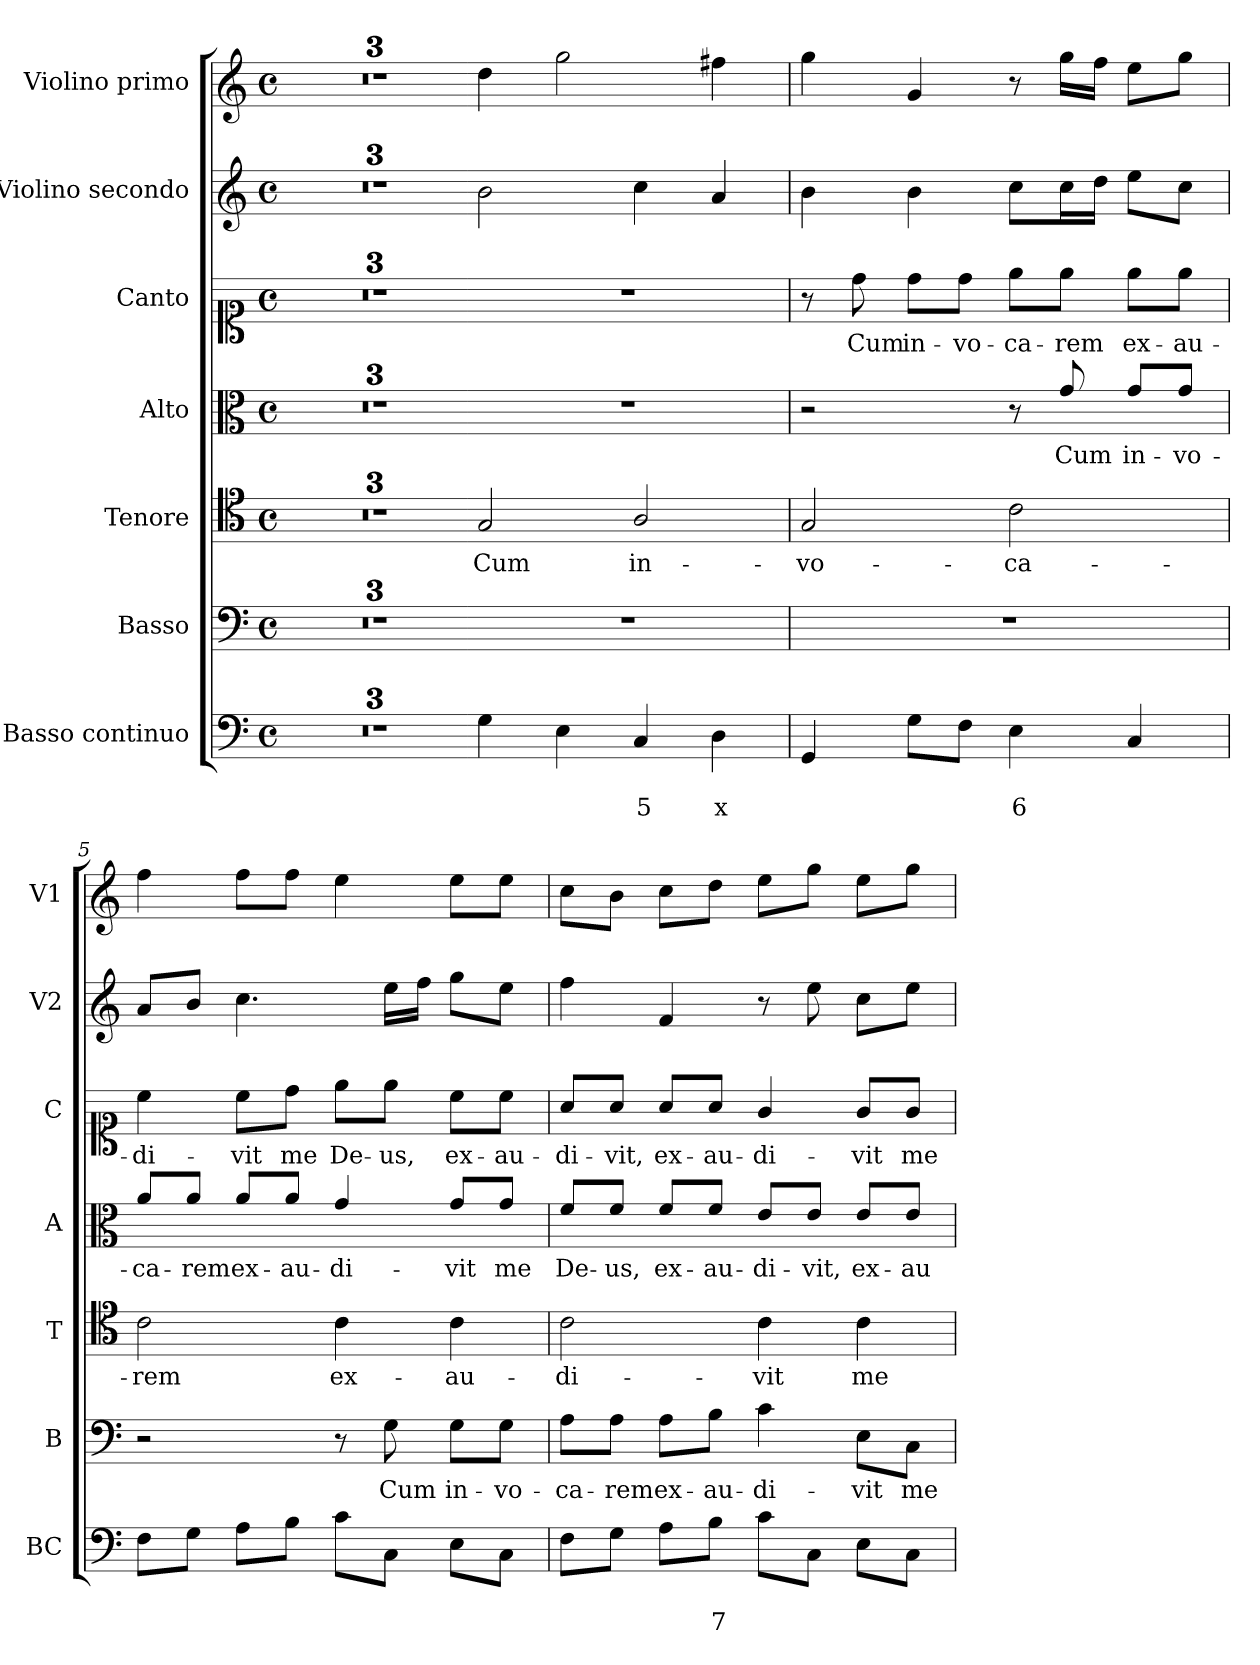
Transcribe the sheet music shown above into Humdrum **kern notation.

**kern	**text	**text	**kern	**text	**kern	**text	**kern	**text	**kern	**text	**kern	**kern
*part7	*part7	*part7	*part6	*part6	*part5	*part5	*part4	*part4	*part3	*part3	*part2	*part1
*staff7	*staff7	*staff7	*staff6	*staff6	*staff5	*staff5	*staff4	*staff4	*staff3	*staff3	*staff2	*staff1
*I"Basso continuo	*	*	*I"Basso	*	*I"Tenore	*	*I"Alto	*	*I"Canto	*	*I"Violino secondo	*I"Violino primo
*I'BC	*	*	*I'B	*	*I'T	*	*I'A	*	*I'C	*	*I'V2	*I'V1
*clefF4	*	*	*clefF4	*	*clefC4	*	*clefC3	*	*clefC1	*	*clefG2	*clefG2
*k[]	*	*	*k[]	*	*k[]	*	*k[]	*	*k[]	*	*k[]	*k[]
*C:	*	*	*C:	*	*C:	*	*C:	*	*C:	*	*C:	*C:
*M4/4	*	*	*M4/4	*	*M4/4	*	*M4/4	*	*M4/4	*	*M4/4	*M4/4
*met(c)	*	*	*met(c)	*	*met(c)	*	*met(c)	*	*met(c)	*	*met(c)	*met(c)
=1	=1	=1	=1	=1	=1	=1	=1	=1	=1	=1	=1	=1
1ryy	.	.	1ryy	.	1ryy	.	1ryy	.	1ryy	.	1ryy	1ryy
=2	=2	=2	=2	=2	=2	=2	=2	=2	=2	=2	=2	=2
1r	.	.	1r	.	1r	.	1r	.	1r	.	1r	1r
=3	=3	=3	=3	=3	=3	=3	=3	=3	=3	=3	=3	=3
*	*	*	*	*	*clefGv2	*	*clefG2	*	*clefG2	*	*	*
1ryy	.	.	1ryy	.	1ryy	.	1ryy	.	1ryy	.	1ryy	1ryy
=3X1-	=3X1-	=3X1-	=3X1-	=3X1-	=3X1-	=3X1-	=3X1-	=3X1-	=3X1-	=3X1-	=3X1-	=3X1-
!	!	!	!	!	!	!LO:LY:b	!	!	!	!	!	!
4G\	.	.	1r	.	2G/	Cum	1r	.	1r	.	2b\	4dd\
4E\	.	.	.	.	.	.	.	.	.	.	.	2gg\
!	!	!LO:LY:b	!	!	!	!LO:LY:b	!	!	!	!	!	!
4C/	.	5	.	.	2A/	in-	.	.	.	.	4cc\	.
!	!	!LO:LY:b	!	!	!	!	!	!	!	!	!	!
4D\	.	x	.	.	.	.	.	.	.	.	4a/	4ff#X\
=4	=4	=4	=4	=4	=4	=4	=4	=4	=4	=4	=4	=4
!	!	!	!	!	!	!LO:LY:b	!	!	!	!	!	!
4GG/	.	.	1r	.	2G/	-vo-	2r	.	8r	.	4b\	4gg\
!	!	!	!	!	!	!	!	!	!	!LO:LY:b	!	!
.	.	.	.	.	.	.	.	.	8dd\	Cum	.	.
!	!	!	!	!	!	!	!	!	!	!LO:LY:b	!	!
8G\L	.	.	.	.	.	.	.	.	8dd\L	in-	4b\	4g/
!	!	!	!	!	!	!	!	!	!	!LO:LY:b	!	!
8F\J	.	.	.	.	.	.	.	.	8dd\J	-vo-	.	.
!	!	!LO:LY:b	!	!	!	!LO:LY:b	!	!	!	!LO:LY:b	!	!
4E\	.	6	.	.	2c\	-ca-	8r	.	8ee\L	-ca-	8cc\L	8r
!	!	!	!	!	!	!	!	!LO:LY:b	!	!LO:LY:b	!	!
.	.	.	.	.	.	.	8g/	Cum	8ee\J	-rem	16cc\L	16gg\LL
.	.	.	.	.	.	.	.	.	.	.	16dd\JJ	16ff\JJ
!	!	!	!	!	!	!	!	!LO:LY:b	!	!LO:LY:b	!	!
4C/	.	.	.	.	.	.	8g/L	in-	8ee\L	ex-	8ee\L	8ee\L
!	!	!	!	!	!	!	!	!LO:LY:b	!	!LO:LY:b	!	!
.	.	.	.	.	.	.	8g/J	-vo-	8ee\J	-au-	8cc\J	8gg\J
=5	=5	=5	=5	=5	=5	=5	=5	=5	=5	=5	=5	=5
!	!	!	!	!	!	!LO:LY:b	!	!LO:LY:b	!	!LO:LY:b	!	!
8F\L	.	.	2r	.	2c\	-rem	8a/L	-ca-	4cc\	-di-	8a/L	4ff\
!	!	!	!	!	!	!	!	!LO:LY:b	!	!	!	!
8G\J	.	.	.	.	.	.	8a/J	-rem	.	.	8b/J	.
!	!	!	!	!	!	!	!	!LO:LY:b	!	!LO:LY:b	!	!
8A\L	.	.	.	.	.	.	8a/L	ex-	8cc\L	-vit	4.cc\	8ff\L
!	!	!	!	!	!	!	!	!LO:LY:b	!	!LO:LY:b	!	!
8B\J	.	.	.	.	.	.	8a/J	-au-	8dd\J	me	.	8ff\J
!	!	!	!	!	!	!LO:LY:b	!	!LO:LY:b	!	!LO:LY:b	!	!
8c\L	.	.	8r	.	4c\	ex-	4g/	-di-	8ee\L	De-	.	4ee\
!	!	!	!	!LO:LY:b	!	!	!	!	!	!LO:LY:b	!	!
8C\J	.	.	8G\	Cum	.	.	.	.	8ee\J	-us,	16ee\LL	.
.	.	.	.	.	.	.	.	.	.	.	16ff\JJ	.
!	!	!	!	!LO:LY:b	!	!LO:LY:b	!	!LO:LY:b	!	!LO:LY:b	!	!
8E\L	.	.	8G\L	in-	4c\	-au-	8g/L	-vit	8cc\L	ex-	8gg\L	8ee\L
!	!	!	!	!LO:LY:b	!	!	!	!LO:LY:b	!	!LO:LY:b	!	!
8C\J	.	.	8G\J	-vo-	.	.	8g/J	me	8cc\J	-au-	8ee\J	8ee\J
!!LO:PB:g=z
=6	=6	=6	=6	=6	=6	=6	=6	=6	=6	=6	=6	=6
!	!	!	!	!LO:LY:b	!	!LO:LY:b	!	!LO:LY:b	!	!LO:LY:b	!	!
8F\L	.	.	8A\L	-ca-	2c\	-di-	8f/L	De-	8a/L	-di-	4ff\	8cc\L
!	!	!	!	!LO:LY:b	!	!	!	!LO:LY:b	!	!LO:LY:b	!	!
8G\J	.	.	8A\J	-rem	.	.	8f/J	-us,	8a/J	-vit,	.	8b\J
!	!	!	!	!LO:LY:b	!	!	!	!LO:LY:b	!	!LO:LY:b	!	!
8A\L	.	.	8A\L	ex-	.	.	8f/L	ex-	8a/L	ex-	4f/	8cc\L
!	!	!LO:LY:b	!	!LO:LY:b	!	!	!	!LO:LY:b	!	!LO:LY:b	!	!
8B\J	.	7	8B\J	-au-	.	.	8f/J	-au-	8a/J	-au-	.	8dd\J
!	!	!	!	!LO:LY:b	!	!LO:LY:b	!	!LO:LY:b	!	!LO:LY:b	!	!
8c\L	.	.	4c\	-di-	4c\	-vit	8e/L	-di-	4g/	-di-	8r	8ee\L
!	!	!	!	!	!	!	!	!LO:LY:b	!	!	!	!
8C\J	.	.	.	.	.	.	8e/J	-vit,	.	.	8ee\	8gg\J
!	!	!	!	!LO:LY:b	!	!LO:LY:b	!	!LO:LY:b	!	!LO:LY:b	!	!
8E\L	.	.	8E\L	-vit	4c\	me	8e/L	ex-	8g/L	-vit	8cc\L	8ee\L
!	!	!	!	!LO:LY:b	!	!	!	!LO:LY:b	!	!LO:LY:b	!	!
8C\J	.	.	8C\J	me	.	.	8e/J	-au-	8g/J	me	8ee\J	8gg\J
=	=	=	=	=	=	=	=	=	=	=	=	=
*-	*-	*-	*-	*-	*-	*-	*-	*-	*-	*-	*-	*-
